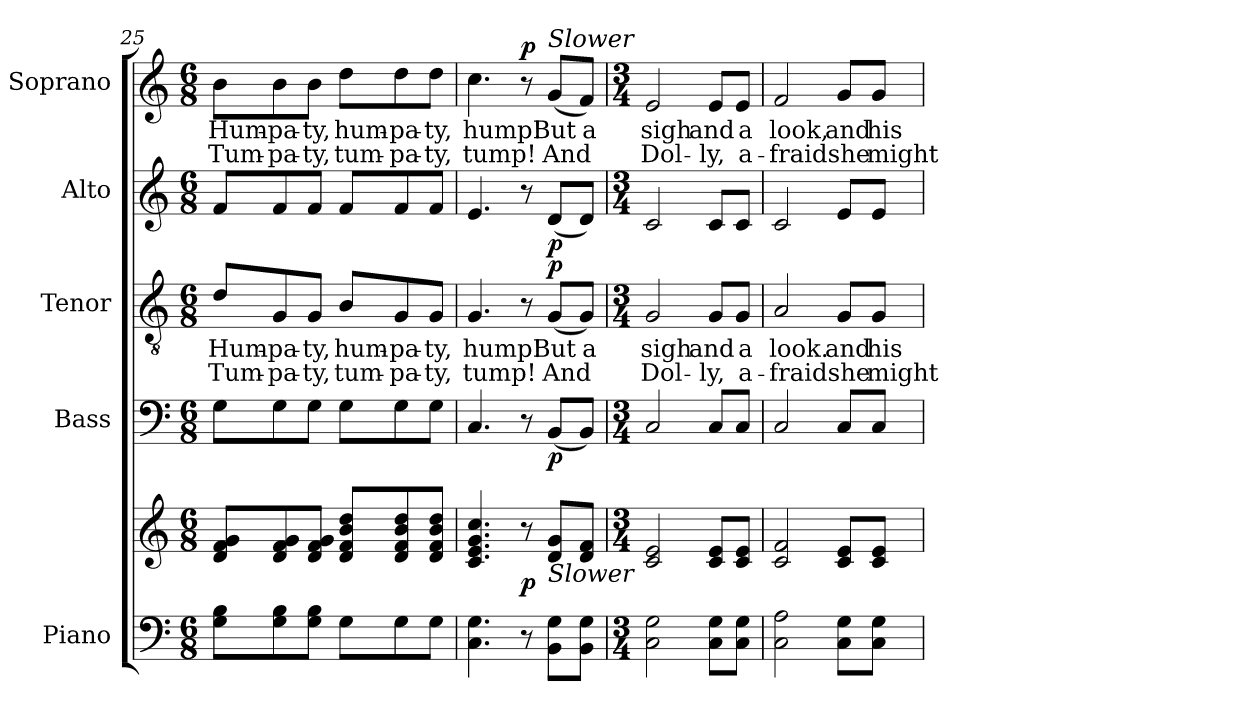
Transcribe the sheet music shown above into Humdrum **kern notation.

**kern	**kern	**dynam	**kern	**dynam	**kern	**text	**text	**dynam	**kern	**dynam	**kern	**text	**text	**dynam
*part5	*part5	*part5	*part4	*part4	*part3	*part3	*part3	*part3	*part2	*part2	*part1	*part1	*part1	*part1
*staff6	*staff5	*staff5/6	*staff4	*staff4	*staff3	*staff3	*staff3	*staff3	*staff2	*staff2	*staff1	*staff1	*staff1	*staff1
*I"Piano	*	*	*I"Bass	*	*I"Tenor	*	*	*	*I"Alto	*	*I"Soprano	*	*	*
*I'Pno.	*	*	*I'B.	*	*I'T.	*	*	*	*I'A.	*	*I'S.	*	*	*
*clefF4	*clefG2	*	*clefF4	*	*clefGv2	*	*	*	*clefG2	*	*clefG2	*	*	*
*	*	*	*	*	*ITrd7c12	*	*	*	*	*	*	*	*	*
*k[]	*k[]	*	*k[]	*	*k[]	*	*	*	*k[]	*	*k[]	*	*	*
*C:	*C:	*	*C:	*	*C:	*	*	*	*C:	*	*C:	*	*	*
*M6/8	*M6/8	*	*M6/8	*	*M6/8	*	*	*	*M6/8	*	*M6/8	*	*	*
=25	=25	=25	=25	=25	=25	=25	=25	=25	=25	=25	=25	=25	=25	=25
!	!	!	!	!	!	!LO:LY:b:color=#000000	!LO:LY:b:color=#000000	!	!	!	!	!	!	!
!	!	!	!	!	!	!	!	!	!	!	!	!LO:LY:b:color=#000000	!LO:LY:b:color=#000000	!
8Gi\ 8BiL	8di/ 8fi 8giL	.	8Gi\L	.	8Di/L	Hum-	Tum-	.	8fi/L	.	8bi\L	Hum-	Tum-	.
!	!	!	!	!	!	!LO:LY:b:color=#000000	!LO:LY:b:color=#000000	!	!	!	!	!	!	!
!	!	!	!	!	!	!	!	!	!	!	!	!LO:LY:b:color=#000000	!LO:LY:b:color=#000000	!
8Gi\ 8Bi	8di/ 8fi 8gi	.	8Gi\	.	8GGi/	-pa-	-pa-	.	8fi/	.	8bi\	-pa-	-pa-	.
!	!	!	!	!	!	!LO:LY:b:color=#000000	!LO:LY:b:color=#000000	!	!	!	!	!	!	!
!	!	!	!	!	!	!	!	!	!	!	!	!LO:LY:b:color=#000000	!LO:LY:b:color=#000000	!
8Gi\ 8BiJ	8di/ 8fi 8giJ	.	8Gi\J	.	8GGi/J	-ty,	-ty,	.	8fi/J	.	8bi\J	-ty,	-ty,	.
!	!	!	!	!	!	!LO:LY:b:color=#000000	!LO:LY:b:color=#000000	!	!	!	!	!	!	!
!	!	!	!	!	!	!	!	!	!	!	!	!LO:LY:b:color=#000000	!LO:LY:b:color=#000000	!
8Gi\L	8di/ 8fi 8bi 8ddiL	.	8Gi\L	.	8BBi/L	hum-	tum-	.	8fi/L	.	8ddi\L	hum-	tum-	.
!	!	!	!	!	!	!LO:LY:b:color=#000000	!LO:LY:b:color=#000000	!	!	!	!	!	!	!
!	!	!	!	!	!	!	!	!	!	!	!	!LO:LY:b:color=#000000	!LO:LY:b:color=#000000	!
8Gi\	8di/ 8fi 8bi 8ddi	.	8Gi\	.	8GGi/	-pa-	-pa-	.	8fi/	.	8ddi\	-pa-	-pa-	.
!	!	!	!	!	!	!LO:LY:b:color=#000000	!LO:LY:b:color=#000000	!	!	!	!	!	!	!
!	!	!	!	!	!	!	!	!	!	!	!	!LO:LY:b:color=#000000	!LO:LY:b:color=#000000	!
8Gi\J	8di/ 8fi 8bi 8ddiJ	.	8Gi\J	.	8GGi/J	-ty,	-ty,	.	8fi/J	.	8ddi\J	-ty,	-ty,	.
=26	=26	=26	=26	=26	=26	=26	=26	=26	=26	=26	=26	=26	=26	=26
!	!	!	!	!	!	!LO:LY:b:color=#000000	!LO:LY:b:color=#000000	!	!	!	!	!	!	!
!	!	!	!	!	!	!	!	!	!	!	!	!LO:LY:b:color=#000000	!LO:LY:b:color=#000000	!
4.Ci\ 4.Gi	4.ci/ 4.ei 4.gi 4.cci	.	4.Ci/	.	4.GGi/	hump!	tump!	.	4.ei/	.	4.cci\	hump!	tump!	.
8r	8r	p	8r	.	8r	.	.	.	8r	.	8r	.	.	p
!	!	!	!	!	!	!LO:LY:b:color=#000000	!LO:LY:b:color=#000000	!	!	!	!	!	!	!
!	!	!	!	!	!	!	!	!	!	!	!LO:TX:a:i:t=Slower	!	!	!
!	!LO:TX:b:i:t=Slower	!	!	!	!	!	!	!	!	!	!	!	!	!
!	!	!	!	!	!	!	!	!	!	!	!	!LO:LY:b:color=#000000	!LO:LY:b:color=#000000	!
8BBi\ 8GiL	8di/ 8giL	.	(8BBi/L	p	(8GGi/L	But	And	p	(8di/L	p	(8gi/L	But	And	.
!	!	!	!	!	!	!LO:LY:b:color=#000000	!	!	!	!	!	!	!	!
!	!	!	!	!	!	!	!	!	!	!	!	!LO:LY:b:color=#000000	!	!
8BBi\ 8GiJ	8di/ 8fiJ	.	8BBi/J)	.	8GGi/J)	a	.	.	8di/J)	.	8fi/J)	a	.	.
=27	=27	=27	=27	=27	=27	=27	=27	=27	=27	=27	=27	=27	=27	=27
*M3/4	*M3/4	*	*M3/4	*	*M3/4	*	*	*	*M3/4	*	*M3/4	*	*	*
!	!	!	!	!	!	!LO:LY:b:color=#000000	!LO:LY:b:color=#000000	!	!	!	!	!	!	!
!	!	!	!	!	!	!	!	!	!	!	!	!LO:LY:b:color=#000000	!LO:LY:b:color=#000000	!
2Ci\ 2Gi	2ci/ 2ei	.	2Ci/	.	2GGi/	sigh	Dol-	.	2ci/	.	2ei/	sigh	Dol-	.
!	!	!	!	!	!	!LO:LY:b:color=#000000	!LO:LY:b:color=#000000	!	!	!	!	!	!	!
!	!	!	!	!	!	!	!	!	!	!	!	!LO:LY:b:color=#000000	!LO:LY:b:color=#000000	!
8Ci\ 8GiL	8ci/ 8eiL	.	8Ci/L	.	8GGi/L	and	-ly,	.	8ci/L	.	8ei/L	and	-ly,	.
!	!	!	!	!	!	!LO:LY:b:color=#000000	!LO:LY:b:color=#000000	!	!	!	!	!	!	!
!	!	!	!	!	!	!	!	!	!	!	!	!LO:LY:b:color=#000000	!LO:LY:b:color=#000000	!
8Ci\ 8GiJ	8ci/ 8eiJ	.	8Ci/J	.	8GGi/J	a	a-	.	8ci/J	.	8ei/J	a	a-	.
!!LO:PB:g=z
=28	=28	=28	=28	=28	=28	=28	=28	=28	=28	=28	=28	=28	=28	=28
!	!	!	!	!	!	!LO:LY:b:color=#000000	!LO:LY:b:color=#000000	!	!	!	!	!	!	!
!	!	!	!	!	!	!	!	!	!	!	!	!LO:LY:b:color=#000000	!LO:LY:b:color=#000000	!
2Ci\ 2Ai	2ci/ 2fi	.	2Ci/	.	2AAi/	look.	-fraid	.	2ci/	.	2fi/	look,	-fraid	.
!	!	!	!	!	!	!LO:LY:b:color=#000000	!LO:LY:b:color=#000000	!	!	!	!	!	!	!
!	!	!	!	!	!	!	!	!	!	!	!	!LO:LY:b:color=#000000	!LO:LY:b:color=#000000	!
8Ci\ 8GiL	8ci/ 8eiL	.	8Ci/L	.	8GGi/L	and	she	.	8ei/L	.	8gi/L	and	she	.
!	!	!	!	!	!	!LO:LY:b:color=#000000	!LO:LY:b:color=#000000	!	!	!	!	!	!	!
!	!	!	!	!	!	!	!	!	!	!	!	!LO:LY:b:color=#000000	!LO:LY:b:color=#000000	!
8Ci\ 8GiJ	8ci/ 8eiJ	.	8Ci/J	.	8GGi/J	his	might	.	8ei/J	.	8gi/J	his	might	.
=	=	=	=	=	=	=	=	=	=	=	=	=	=	=
*-	*-	*-	*-	*-	*-	*-	*-	*-	*-	*-	*-	*-	*-	*-
